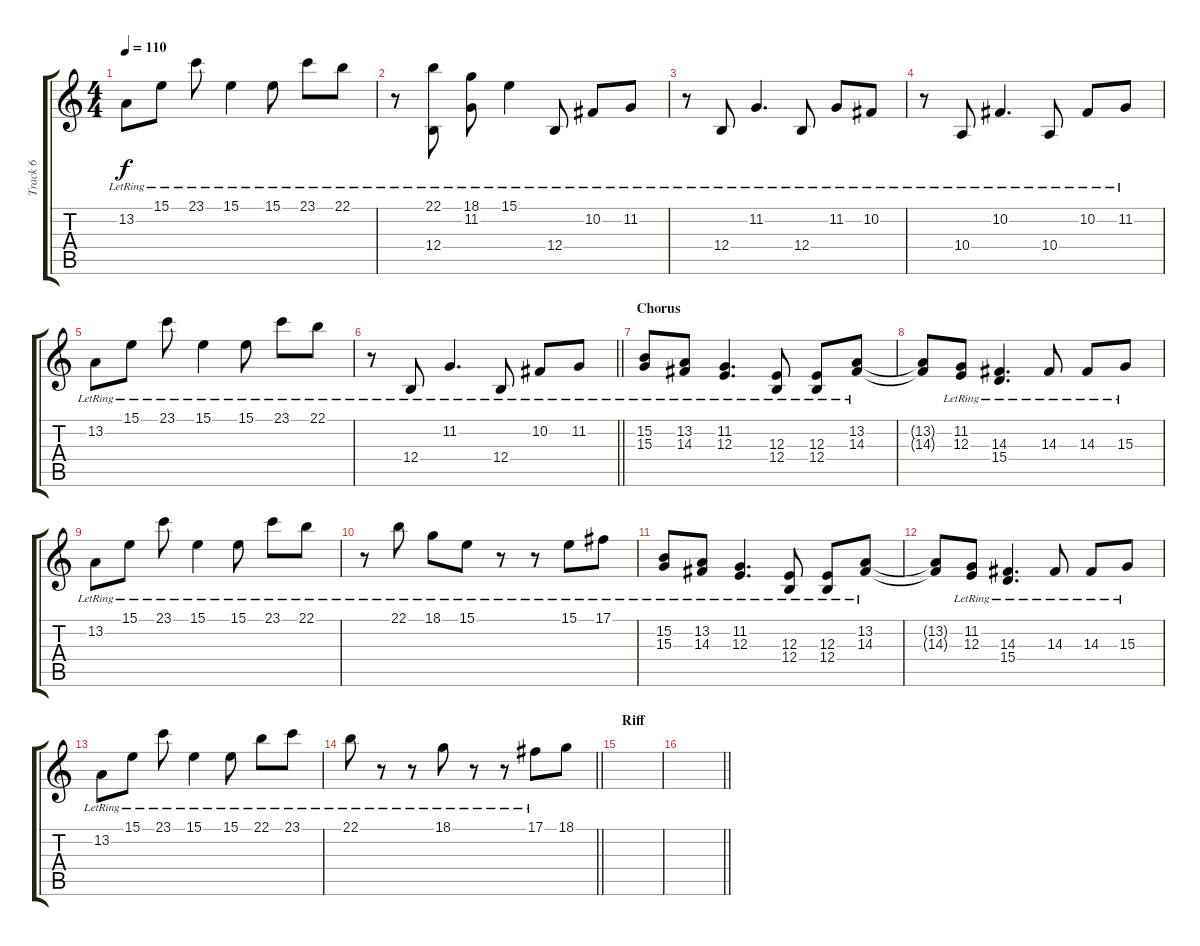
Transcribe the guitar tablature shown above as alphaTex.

\track ("Track 6" "Track 6") {instrument brightacousticpiano}
\staff {score tabs}
\tuning (Db4 Ab3 E3 B2 Gb2 Db2) {hide}
\ts (4 4)
\tempo 110
\clef g2
\ks c
13.2{lr}.8{dy f} 15.1{lr}.8 23.1{lr}.8 15.1{lr}.4 15.1{lr}.8 23.1{lr}.8 22.1{lr}.8 |
r.8 (22.1 12.4{lr}).8 (18.1 11.2{lr}).8 15.1{lr}.4 12.4{lr}.8 10.2{lr}.8 11.2{lr}.8 |
r.8 12.4{lr}.8 11.2{lr}.4{d} 12.4{lr}.8 11.2{lr}.8 10.2{lr}.8 |
r.8 10.4{lr}.8 10.2{lr}.4{d} 10.4{lr}.8 10.2{lr}.8 11.2{lr}.8 |
13.2{lr}.8 15.1{lr}.8 23.1{lr}.8 15.1{lr}.4 15.1{lr}.8 23.1{lr}.8 22.1{lr}.8 |
\barLineRight lightlight
r.8 12.4{lr}.8 11.2{lr}.4{d} 12.4{lr}.8 10.2{lr}.8 11.2{lr}.8 |
\section ("" "Chorus")
(15.2{lr} 15.3{lr}).8 (13.2{lr} 14.3{lr}).8 (11.2{lr} 12.3{lr}).4{d} (12.3{lr} 12.4).8 (12.3{lr} 12.4).8 (13.2{lr} 14.3).8 |
(13.2{t} 14.3{t}).8 (11.2{lr} 12.3{lr}).8 (14.3{lr} 15.4{lr}).4{d} 14.3{lr}.8 14.3{lr}.8 15.3{lr}.8 |
13.2{lr}.8 15.1{lr}.8 23.1{lr}.8 15.1{lr}.4 15.1{lr}.8 23.1{lr}.8 22.1{lr}.8 |
r.8 22.1{lr}.8 18.1{lr}.8 15.1{lr}.8 r.8 r.8 15.1{lr}.8 17.1{lr}.8 |
(15.2{lr} 15.3{lr}).8 (13.2{lr} 14.3{lr}).8 (11.2{lr} 12.3{lr}).4{d} (12.3{lr} 12.4).8 (12.3{lr} 12.4).8 (13.2{lr} 14.3).8 |
(13.2{t} 14.3{t}).8 (11.2{lr} 12.3{lr}).8 (14.3{lr} 15.4{lr}).4{d} 14.3{lr}.8 14.3{lr}.8 15.3{lr}.8 |
13.2{lr}.8 15.1{lr}.8 23.1{lr}.8 15.1{lr}.4 15.1{lr}.8 22.1{lr}.8 23.1{lr}.8 |
\barLineRight lightlight
22.1{lr}.8 r.8 r.8 18.1{lr}.8 r.8 r.8 17.1{lr}.8 18.1.8 |
\section ("" "Riff")
|
\barLineRight lightlight
